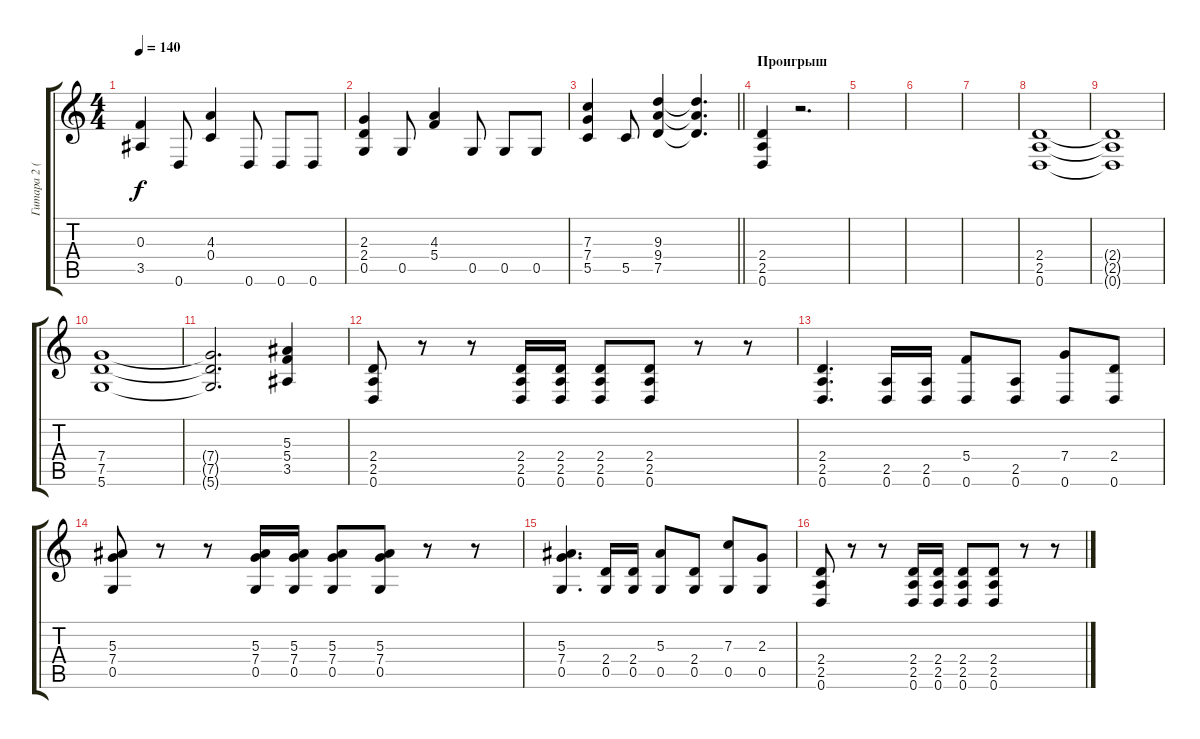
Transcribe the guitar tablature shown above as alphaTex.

\track ("Гитара 2 (2)" "Гитара 2 (") {instrument distortionguitar}
\staff {score tabs}
\tuning (D4 A3 F3 C3 G2 D2) {hide}
\ts (4 4)
\tempo 140
\clef g2
\ks c
(0.3 3.5).4{dy f} 0.6.8 (4.3 0.4).4 0.6.8 0.6.8 0.6.8 |
(2.3 2.4 0.5).4 0.5.8 (4.3 5.4).4 0.5.8 0.5.8 0.5.8 |
\barLineRight lightlight
(7.3 7.4 5.5).4 5.5.8 (9.3 9.4 7.5).4 (9.3{t} 9.4{t} 7.5{t}).4{d} |
\section ("" "Проигрыш")
(2.4 2.5 0.6).4 r.2{d} |
|
|
|
(2.4 2.5 0.6).1 |
(2.4{t} 2.5{t} 0.6{t}).1 |
(7.4 7.5 5.6).1 |
(7.4{t} 7.5{t} 5.6{t}).2{d} (5.3 5.4 3.5).4 |
(2.4 2.5 0.6).8 r.8 r.8 (2.4 2.5 0.6).16 (2.4 2.5 0.6).16 (2.4 2.5 0.6).8 (2.4 2.5 0.6).8 r.8 r.8 |
(2.4 2.5 0.6).4{d} (2.5 0.6).16 (2.5 0.6).16 (5.4 0.6).8 (2.5 0.6).8 (7.4 0.6).8 (2.4 0.6).8 |
(5.3 7.4 0.5).8 r.8 r.8 (5.3 7.4 0.5).16 (5.3 7.4 0.5).16 (5.3 7.4 0.5).8 (5.3 7.4 0.5).8 r.8 r.8 |
(5.3 7.4 0.5).4{d} (2.4 0.5).16 (2.4 0.5).16 (5.3 0.5).8 (2.4 0.5).8 (7.3 0.5).8 (2.3 0.5).8 |
(2.4 2.5 0.6).8 r.8 r.8 (2.4 2.5 0.6).16 (2.4 2.5 0.6).16 (2.4 2.5 0.6).8 (2.4 2.5 0.6).8 r.8 r.8
